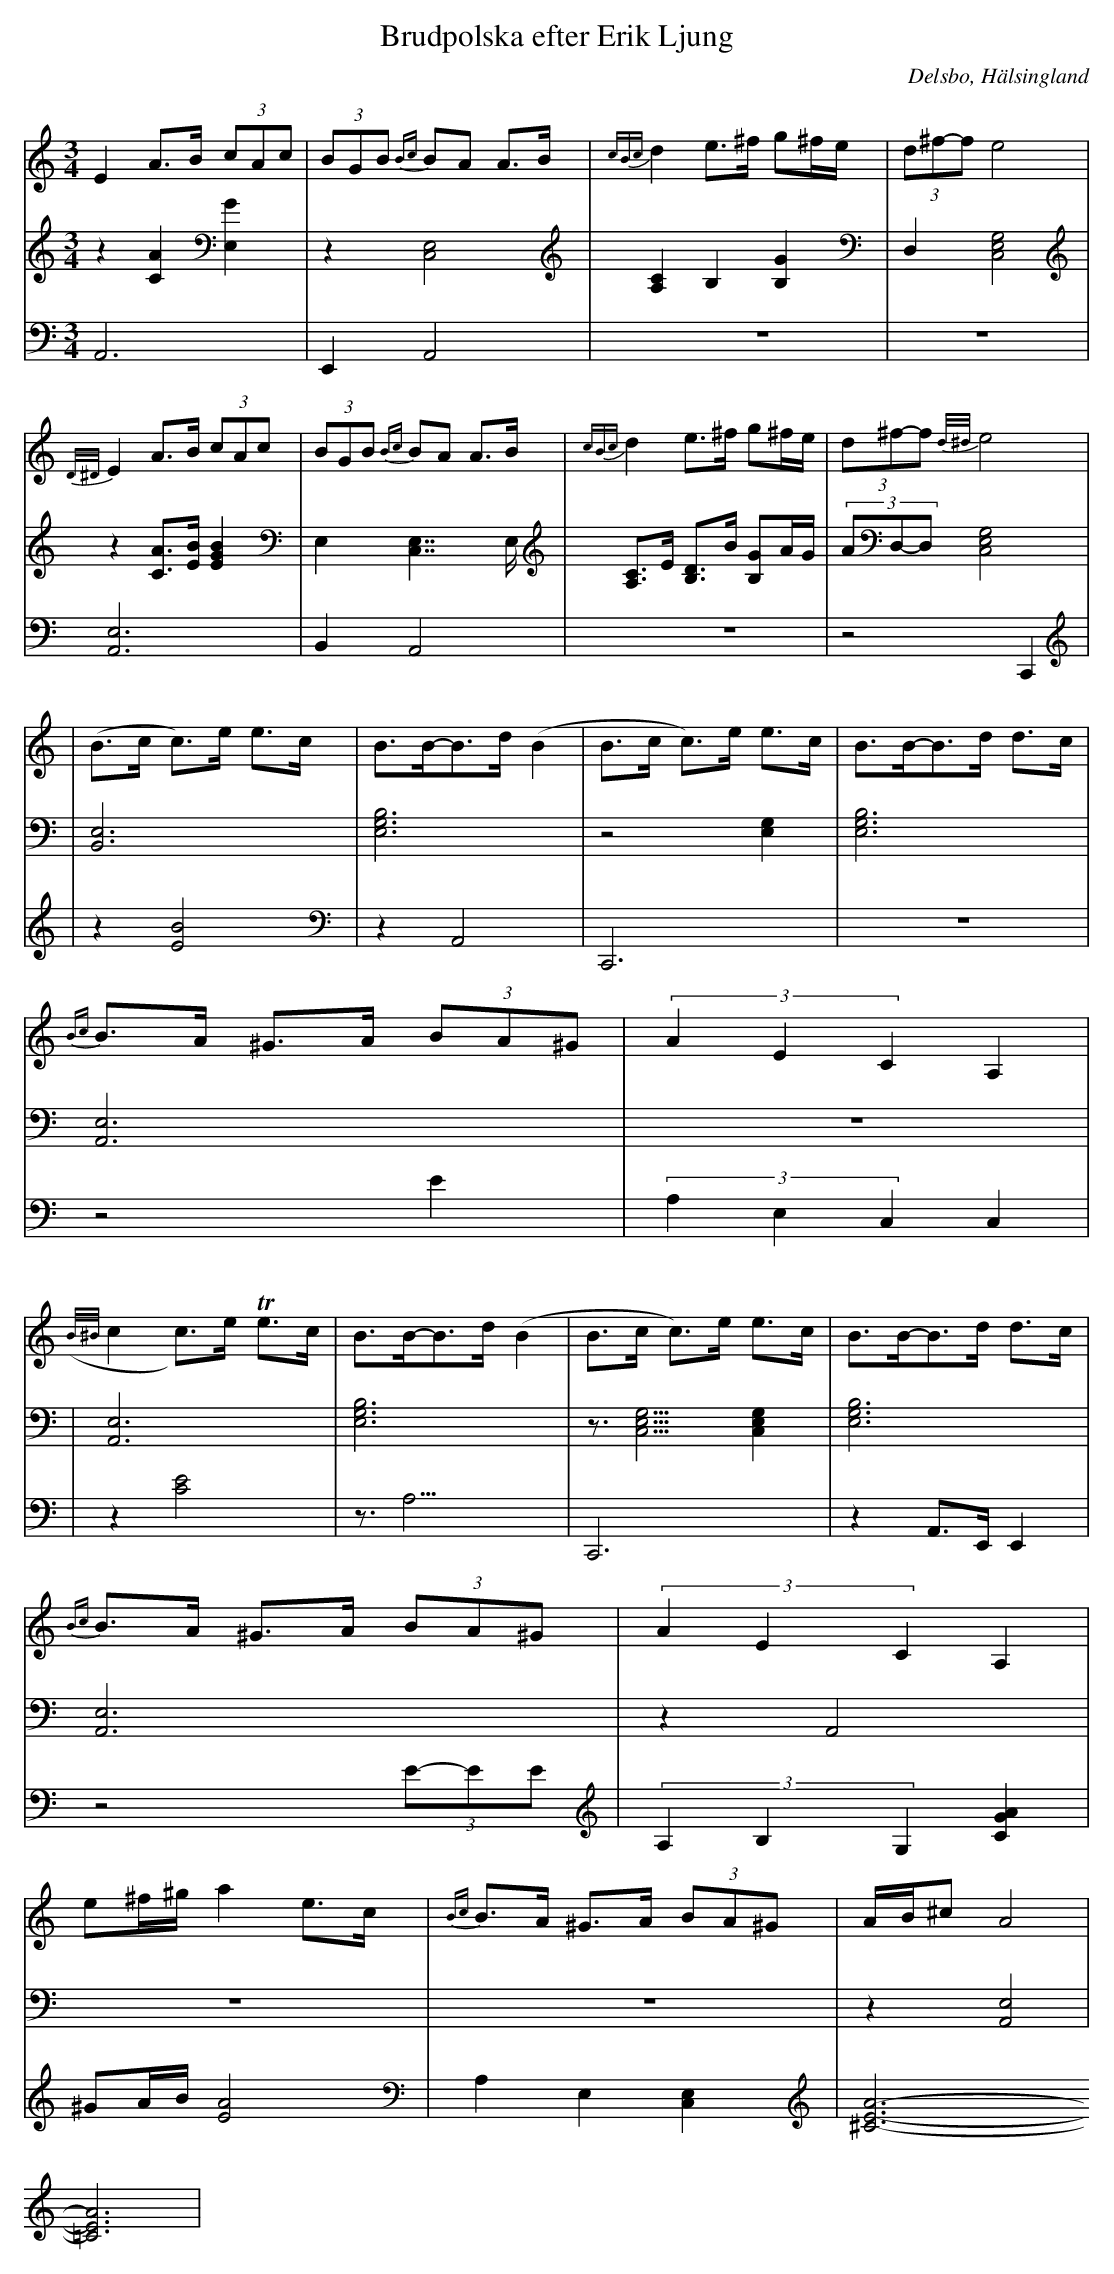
X:1
T: Brudpolska efter Erik Ljung
Q: 105
O: Delsbo, Hälsingland
M: 3/4
L: 1/8
K: Am
V:1
V:2
V:3 =Merge
V:1
E2 A>B (3cAc| (3BGB {Bc}BA A>B|{cBc}d2 e>^f g^f/e/|(3d^f-f e4 |
{D/^D/}E2 A>B (3cAc| (3BGB {Bc}BA A>B|{cBc}d2 e>^f g^f/e/|(3d^f-f {d/^d/}e4 |
|(B>c c)>e e>c|B>B-B>d (B2|B>c c)>e e>c|B>B-B>d d>c|
{Bc}B>A ^G>A (3BA^G|(3A2E2C2 A,2|
({B/^B/}c2 c)>e Te>c|B>B-B>d (B2|B>c c)>e e>c|B>B-B>d d>c|
{Bc}B>A ^G>A (3BA^G|(3A2E2C2 A,2|
e^f/^g/ a2 e>c|{Bc}B>A ^G>A (3BA^G|A/B/^c A4|
V:2
z2 [A2C2] [E,2G2]|z2 [C,4E,4]|[A,2C2] B,2 [B,2G2]|D,2 [E,4G,4C,4]|
z2 [AC]>[BE] [B2E2G2]|E,2 [C,7/2E,7/2]E,/|[A,C]>E [B,D]>B [B,G]A/G/|(3AD,-D, [E,4G,4C,4]|
|[B,,6E,6]|[E,6G,6B,6]|z4[G,2E,2]|[E,6G,6B,6]|
[A,,6E,6]|z6|
|[A,,6E,6]|[E,6G,6B,6]|z3/2[E,5/2G,5/2C,5/2] [E,2G,2C,2]|[E,6G,6B,6]|
[A,,6E,6]|z2 A,,4|
z6|z6|z2 [A,,4E,4]|
V:3
A,,6|E,,2 A,,4|z6|z6|
[A,,6E,6]|B,,2 A,,4|z6|z4  C,,2|
|z2 [B4E4]|z2 A,,4|C,,6|z6|
z4 E2|(3A,2E,2C,2 [C,2]|
|z2 [C4E4]|z3<A,3|C,,6|z2 A,,>E,, E,,2|
z4 (3E-EE|(3A,2B,2G,2 [G2A2C2]|
^GA/B/ [A4E4]|A,2 E,2 [C,2E,2]|[A6^C6E6]-[A6=C6E6]|
